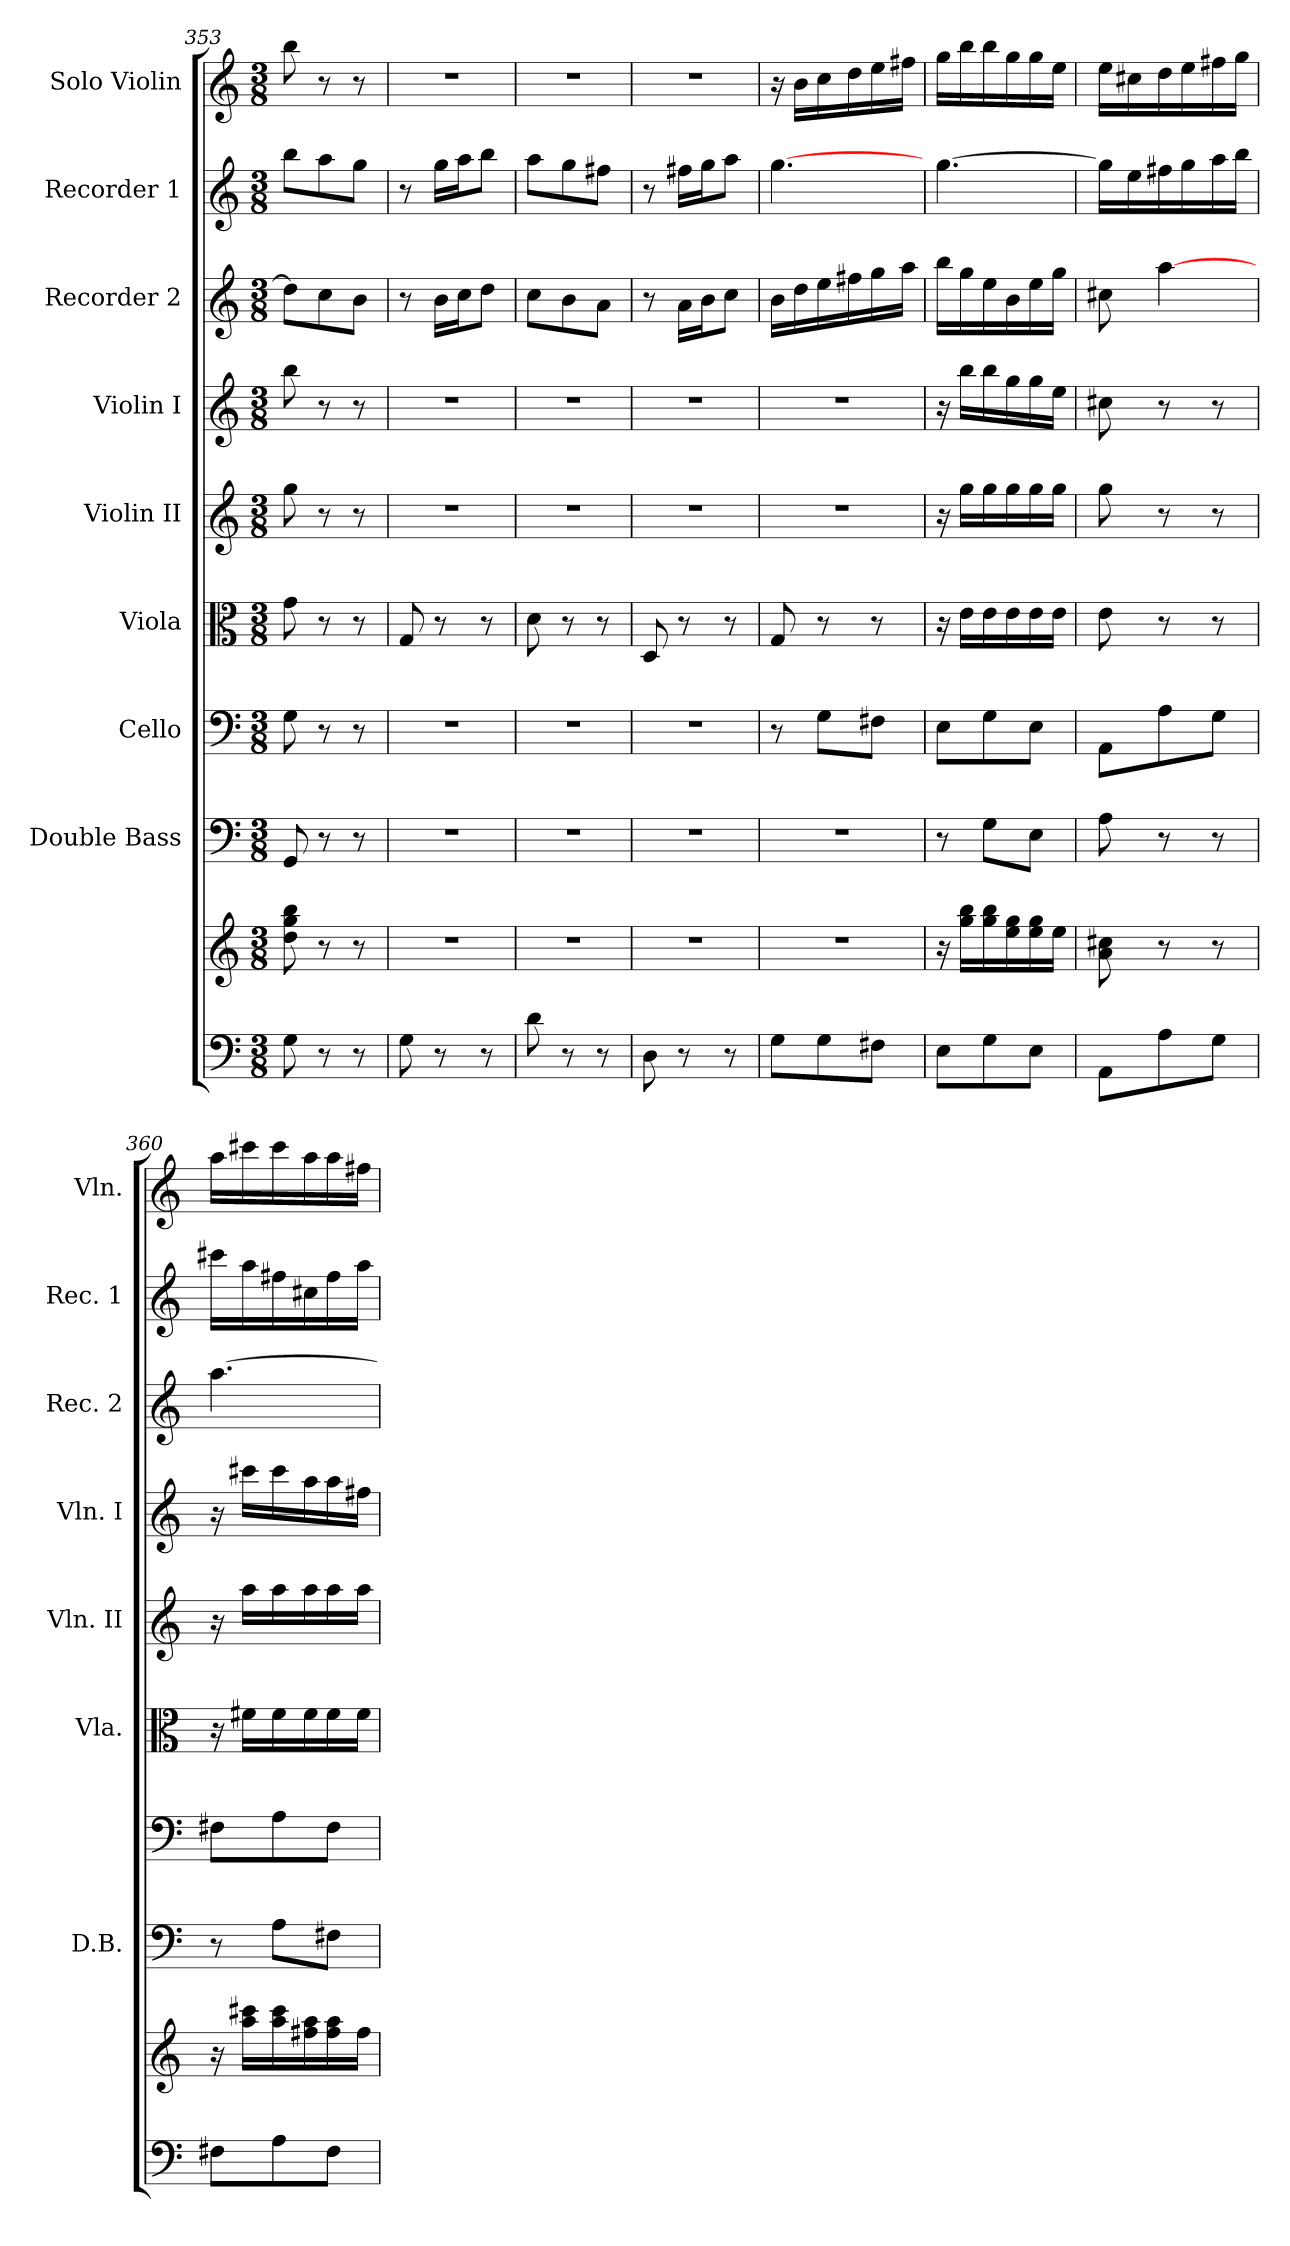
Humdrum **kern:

**kern	**kern	**kern	**kern	**kern	**kern	**kern	**kern	**kern	**kern
*part9	*part9	*part8	*part7	*part6	*part5	*part4	*part3	*part2	*part1
*staff10	*staff9	*staff8	*staff7	*staff6	*staff5	*staff4	*staff3	*staff2	*staff1
*	*	*I"Double Bass	*I"Cello	*I"Viola	*I"Violin II	*I"Violin I	*I"Recorder 2	*I"Recorder 1	*I"Solo Violin
*	*	*I'D.B.	*	*I'Vla.	*I'Vln. II	*I'Vln. I	*I'Rec. 2	*I'Rec. 1	*I'Vln.
*clefF4	*clefG2	*clefF4	*clefF4	*clefC3	*clefG2	*clefG2	*clefG2	*clefG2	*clefG2
*	*	*ITrd7c12	*	*	*	*	*	*	*
*M3/8	*M3/8	*M3/8	*M3/8	*M3/8	*M3/8	*M3/8	*M3/8	*M3/8	*M3/8
=353	=353	=353	=353	=353	=353	=353	=353	=353	=353
8G\	8dd\ 8gg\ 8bb\	8GGG/	8G\	8g\	8gg\	8bb\	8dd\L]	8bb\L	8bb\
8r	8r	8r	8r	8r	8r	8r	8cc\	8aa\	8r
8r	8r	8r	8r	8r	8r	8r	8b\J	8gg\J	8r
=354	=354	=354	=354	=354	=354	=354	=354	=354	=354
8G\	4.r	4.r	4.r	8G/	4.r	4.r	8r	8r	4.r
8r	.	.	.	8r	.	.	16b\LL	16gg\LL	.
.	.	.	.	.	.	.	16cc\J	16aa\J	.
8r	.	.	.	8r	.	.	8dd\J	8bb\J	.
=355	=355	=355	=355	=355	=355	=355	=355	=355	=355
8d\	4.r	4.r	4.r	8d\	4.r	4.r	8cc\L	8aa\L	4.r
8r	.	.	.	8r	.	.	8b\	8gg\	.
8r	.	.	.	8r	.	.	8a\J	8ff#\J	.
=356	=356	=356	=356	=356	=356	=356	=356	=356	=356
8D\	4.r	4.r	4.r	8D/	4.r	4.r	8r	8r	4.r
8r	.	.	.	8r	.	.	16a\LL	16ff#\LL	.
.	.	.	.	.	.	.	16b\J	16gg\J	.
8r	.	.	.	8r	.	.	8cc\J	8aa\J	.
=357	=357	=357	=357	=357	=357	=357	=357	=357	=357
8G\L	4.r	4.r	8r	8G/	4.r	4.r	16b\LL	[4.gg\	16r
.	.	.	.	.	.	.	16dd\	.	16b\LL
8G\	.	.	8G\L	8r	.	.	16ee\	.	16cc\
.	.	.	.	.	.	.	16ff#\	.	16dd\
8F#\J	.	.	8F#\J	8r	.	.	16gg\	.	16ee\
.	.	.	.	.	.	.	16aa\JJ	.	16ff#\JJ
=358	=358	=358	=358	=358	=358	=358	=358	=358	=358
8E\L	16r	8r	8E\L	16r	16r	16r	16bb\LL	[4.gg\	16gg\LL
.	16gg\ 16bb\LL	.	.	16e\LL	16gg\LL	16bb\LL	16gg\	.	16bb\
8G\	16gg\ 16bb\	8GG\L	8G\	16e\	16gg\	16bb\	16ee\	.	16bb\
.	16ee\ 16gg\	.	.	16e\	16gg\	16gg\	16b\	.	16gg\
8E\J	16ee\ 16gg\	8EE\J	8E\J	16e\	16gg\	16gg\	16ee\	.	16gg\
.	16ee\JJ	.	.	16e\JJ	16gg\JJ	16ee\JJ	16gg\JJ	.	16ee\JJ
=359	=359	=359	=359	=359	=359	=359	=359	=359	=359
8AA\L	8a\ 8cc#\	8AA\	8AA\L	8e\	8gg\	8cc#\	8cc#\	16gg\LL]	16ee\LL
.	.	.	.	.	.	.	.	16ee\	16cc#\
8A\	8r	8r	8A\	8r	8r	8r	[4aa\	16ff#\	16dd\
.	.	.	.	.	.	.	.	16gg\	16ee\
8G\J	8r	8r	8G\J	8r	8r	8r	.	16aa\	16ff#\
.	.	.	.	.	.	.	.	16bb\JJ	16gg\JJ
=360	=360	=360	=360	=360	=360	=360	=360	=360	=360
8F#\L	16r	8r	8F#\L	16r	16r	16r	[4.aa\	16ccc#\LL	16aa\LL
.	16aa\ 16ccc#\LL	.	.	16f#\LL	16aa\LL	16ccc#\LL	.	16aa\	16ccc#\
8A\	16aa\ 16ccc#\	8AA\L	8A\	16f#\	16aa\	16ccc#\	.	16ff#\	16ccc#\
.	16ff#\ 16aa\	.	.	16f#\	16aa\	16aa\	.	16cc#\	16aa\
8F#\J	16ff#\ 16aa\	8FF#\J	8F#\J	16f#\	16aa\	16aa\	.	16ff#\	16aa\
.	16ff#\JJ	.	.	16f#\JJ	16aa\JJ	16ff#\JJ	.	16aa\JJ	16ff#\JJ
=	=	=	=	=	=	=	=	=	=
*-	*-	*-	*-	*-	*-	*-	*-	*-	*-
